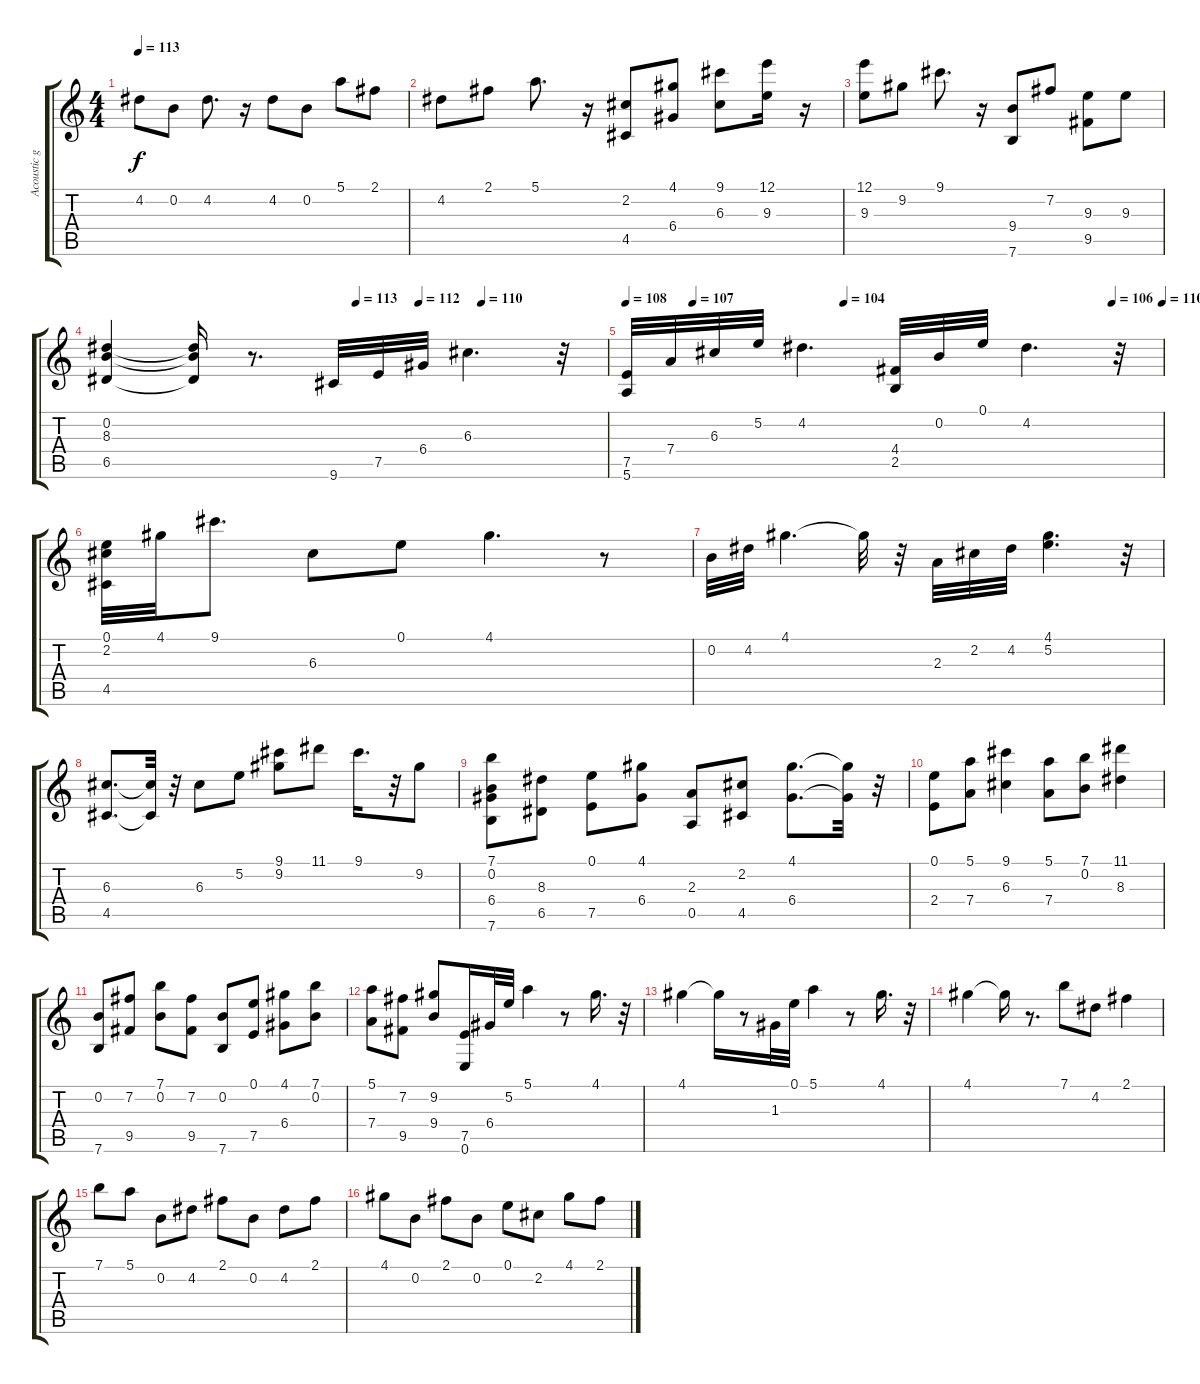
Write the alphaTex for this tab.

\track ("Acoustic guitar" "Acoustic g") {instrument acousticguitarsteel}
\staff {score tabs}
\tuning (E4 B3 G3 D3 A2 E2) {hide}
\ts (4 4)
\tempo 113
\clef g2
\ks c
4.2.8{dy f} 0.2.8 4.2.8{d} r.16 4.2.8 0.2.8 5.1.8 2.1.8 |
4.2.8 2.1.8 5.1.8{d} r.16 (2.2 4.5).8 (4.1 6.4).8 (9.1 6.3).8 (12.1 9.3).16 r.16 |
(12.1 9.3).8 9.2.8 9.1.8{d} r.16 (9.4 7.6).8 7.2.8 (9.3 9.5).8 9.3.8 |
\tempo (113 0.5)
\tempo (112 0.625)
\tempo (110 0.75)
(0.2 8.3 6.5).4 (0.2{t} 8.3{t} 6.5{t}).16 r.8{d} 9.6.32 7.5.32 6.4.32 6.3.4{d} r.32 |
\tempo 108
\tempo (107 0.125)
\tempo (104 0.40625)
\tempo (106 0.90625)
\tempo (110 1)
(7.5 5.6).32 7.4.32 6.3.32 5.2.32 4.2.4{d} (4.4 2.5).32 0.2.32 0.1.32 4.2.4{d} r.32 |
(0.1 2.2 4.5).32 4.1.32 9.1.8{d} 6.3.8 0.1.8 4.1.4{d} r.8 |
0.2.32 4.2.32 4.1.4{d} 4.1{t}.32 r.32 2.3.32 2.2.32 4.2.32 (4.1 5.2).4{d} r.32 |
(6.3 4.5).8{d volume 9} (6.3{t} 4.5{t}).32 r.32 6.3.8 5.2.8 (9.1 9.2).8 11.1.8 9.1.16{d} r.32 9.2.8 |
(7.1 0.2 6.4 7.6).8 (8.3 6.5).8 (0.1 7.5).8 (4.1 6.4).8 (2.3 0.5).8 (2.2 4.5).8 (4.1 6.4).8{d} (4.1{t} 6.4{t}).32 r.32 |
(0.1 2.4).8 (5.1 7.4).8 (9.1 6.3).4 (5.1 7.4).8 (7.1 0.2).8 (11.1 8.3).4 |
(0.2 7.6).8 (7.2 9.5).8 (7.1 0.2).8 (7.2 9.5).8 (0.2 7.6).8 (0.1 7.5).8 (4.1 6.4).8 (7.1 0.2).8 |
(5.1 7.4).8 (7.2 9.5).8 (9.2 9.4).8 (7.5 0.6).16 6.4.32 5.2.32 5.1.4 r.8 4.1.16{d} r.32 |
4.1.4 4.1{t}.16 r.8 1.3.32 0.1.32 5.1.4 r.8 4.1.16{d} r.32 |
4.1.4 4.1{t}.16 r.8{d} 7.1.8 4.2.8 2.1.4 |
7.1.8 5.1.8 0.2.8 4.2.8 2.1.8 0.2.8 4.2.8 2.1.8 |
4.1.8 0.2.8 2.1.8 0.2.8 0.1.8 2.2.8 4.1.8 2.1.8
